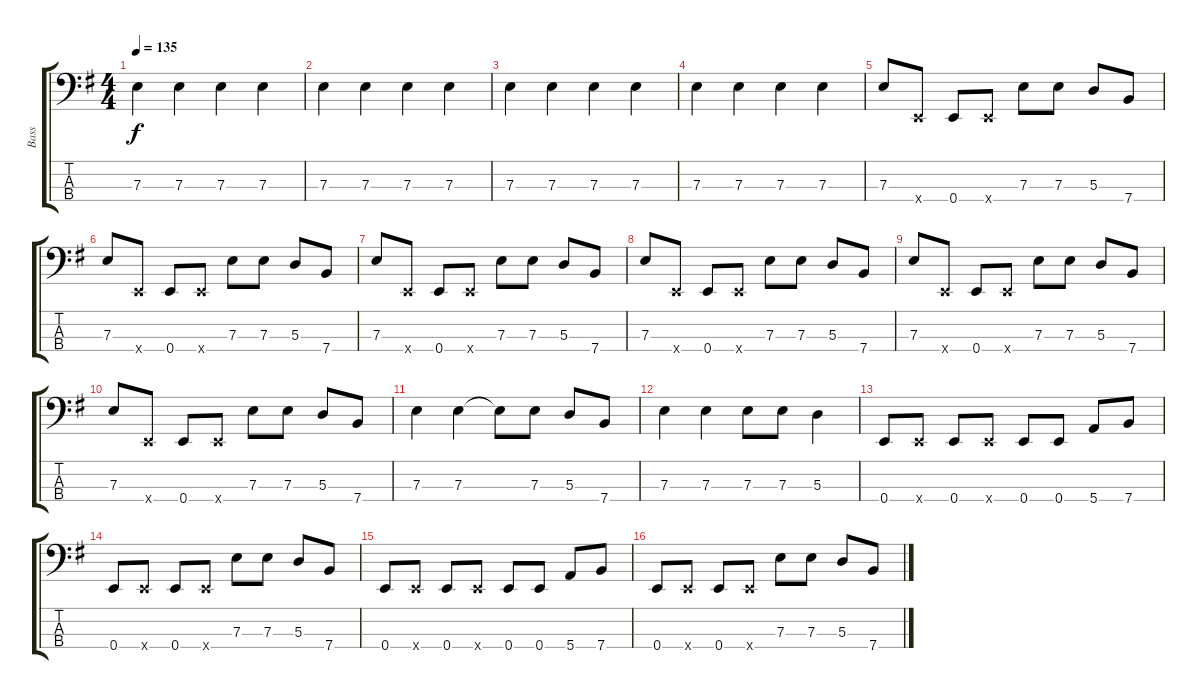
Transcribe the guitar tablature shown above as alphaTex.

\track ("Bass" "Bass") {instrument electricbassfinger}
\staff {score tabs}
\tuning (G2 D2 A1 E1) {hide}
\ts (4 4)
\tempo 135
\clef f4
\ks g
7.3.4{dy f} 7.3.4 7.3.4 7.3.4 |
7.3.4 7.3.4 7.3.4 7.3.4 |
7.3.4 7.3.4 7.3.4 7.3.4 |
7.3.4 7.3.4 7.3.4 7.3.4 |
7.3.8 0.4{x}.8 0.4.8 0.4{x}.8 7.3.8 7.3.8 5.3.8 7.4.8 |
7.3.8 0.4{x}.8 0.4.8 0.4{x}.8 7.3.8 7.3.8 5.3.8 7.4.8 |
7.3.8 0.4{x}.8 0.4.8 0.4{x}.8 7.3.8 7.3.8 5.3.8 7.4.8 |
7.3.8 0.4{x}.8 0.4.8 0.4{x}.8 7.3.8 7.3.8 5.3.8 7.4.8 |
7.3.8 0.4{x}.8 0.4.8 0.4{x}.8 7.3.8 7.3.8 5.3.8 7.4.8 |
7.3.8 0.4{x}.8 0.4.8 0.4{x}.8 7.3.8 7.3.8 5.3.8 7.4.8 |
7.3.4 7.3.4 7.3{t}.8 7.3.8 5.3.8 7.4.8 |
7.3.4 7.3.4 7.3.8 7.3.8 5.3.4 |
0.4.8 0.4{x}.8 0.4.8 0.4{x}.8 0.4.8 0.4.8 5.4.8 7.4.8 |
0.4.8 0.4{x}.8 0.4.8 0.4{x}.8 7.3.8 7.3.8 5.3.8 7.4.8 |
0.4.8 0.4{x}.8 0.4.8 0.4{x}.8 0.4.8 0.4.8 5.4.8 7.4.8 |
0.4.8 0.4{x}.8 0.4.8 0.4{x}.8 7.3.8 7.3.8 5.3.8 7.4.8
